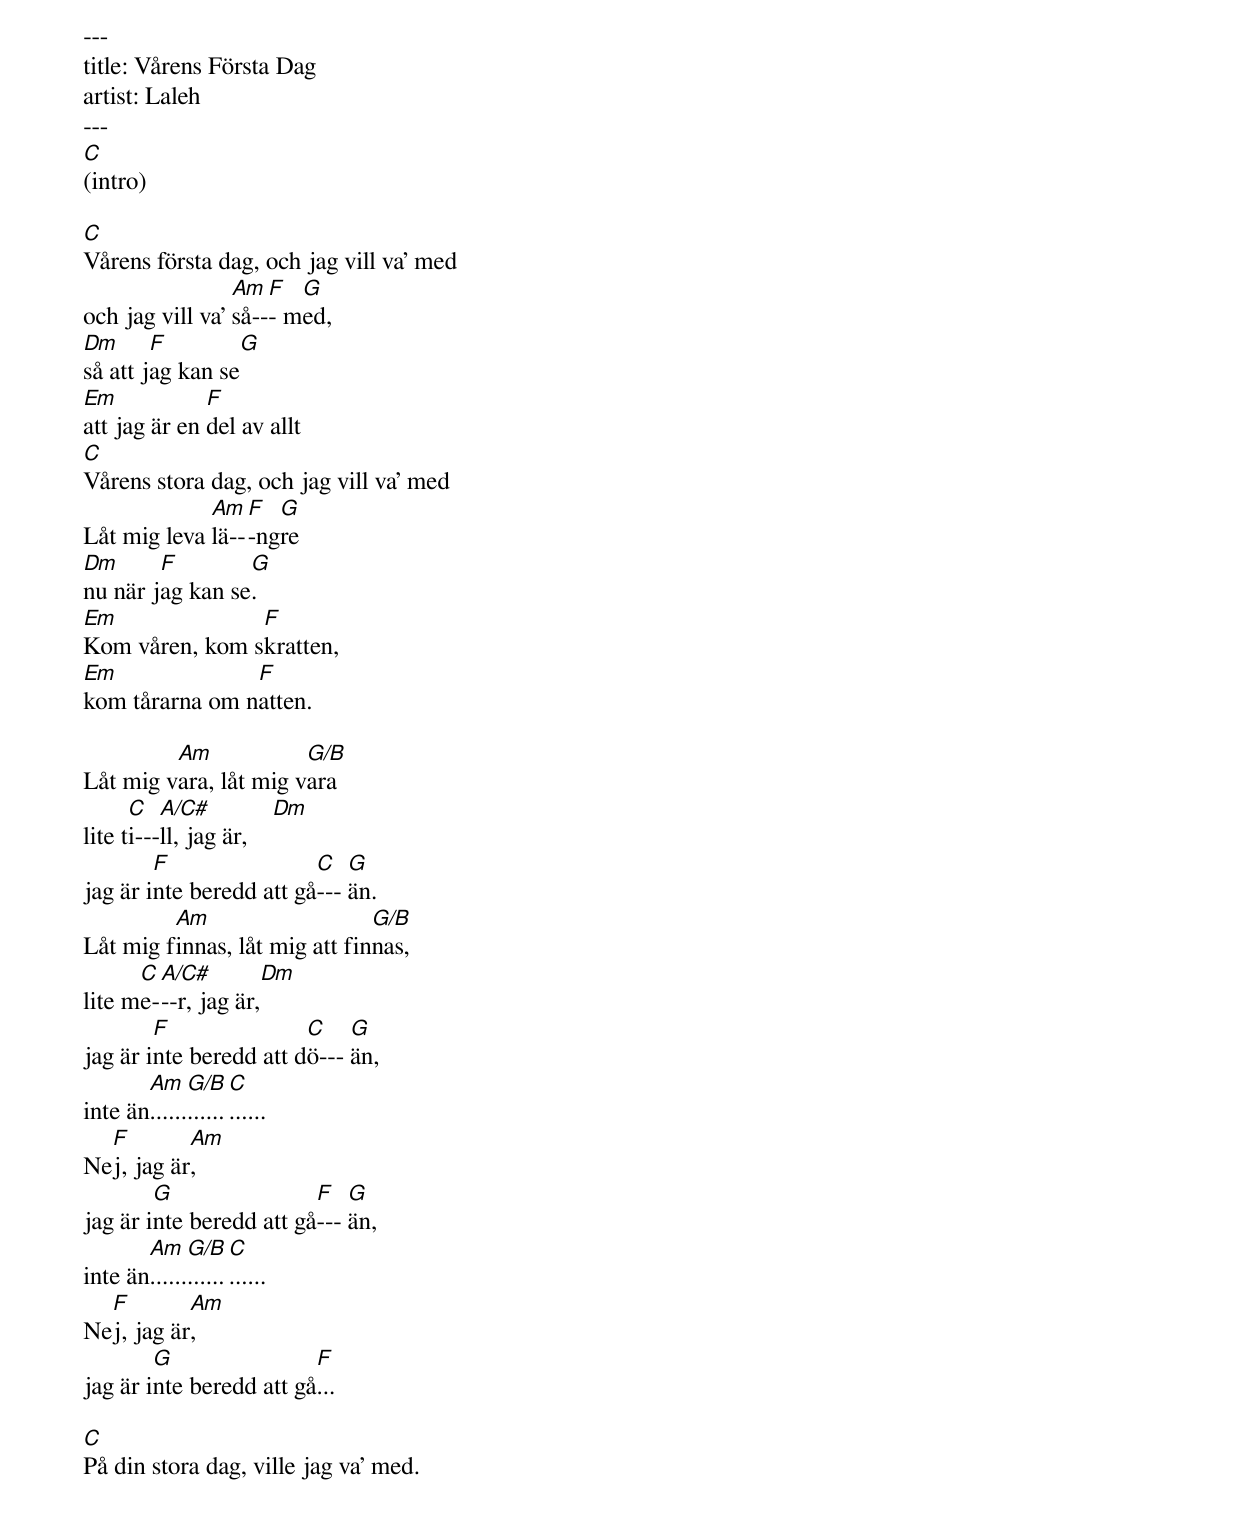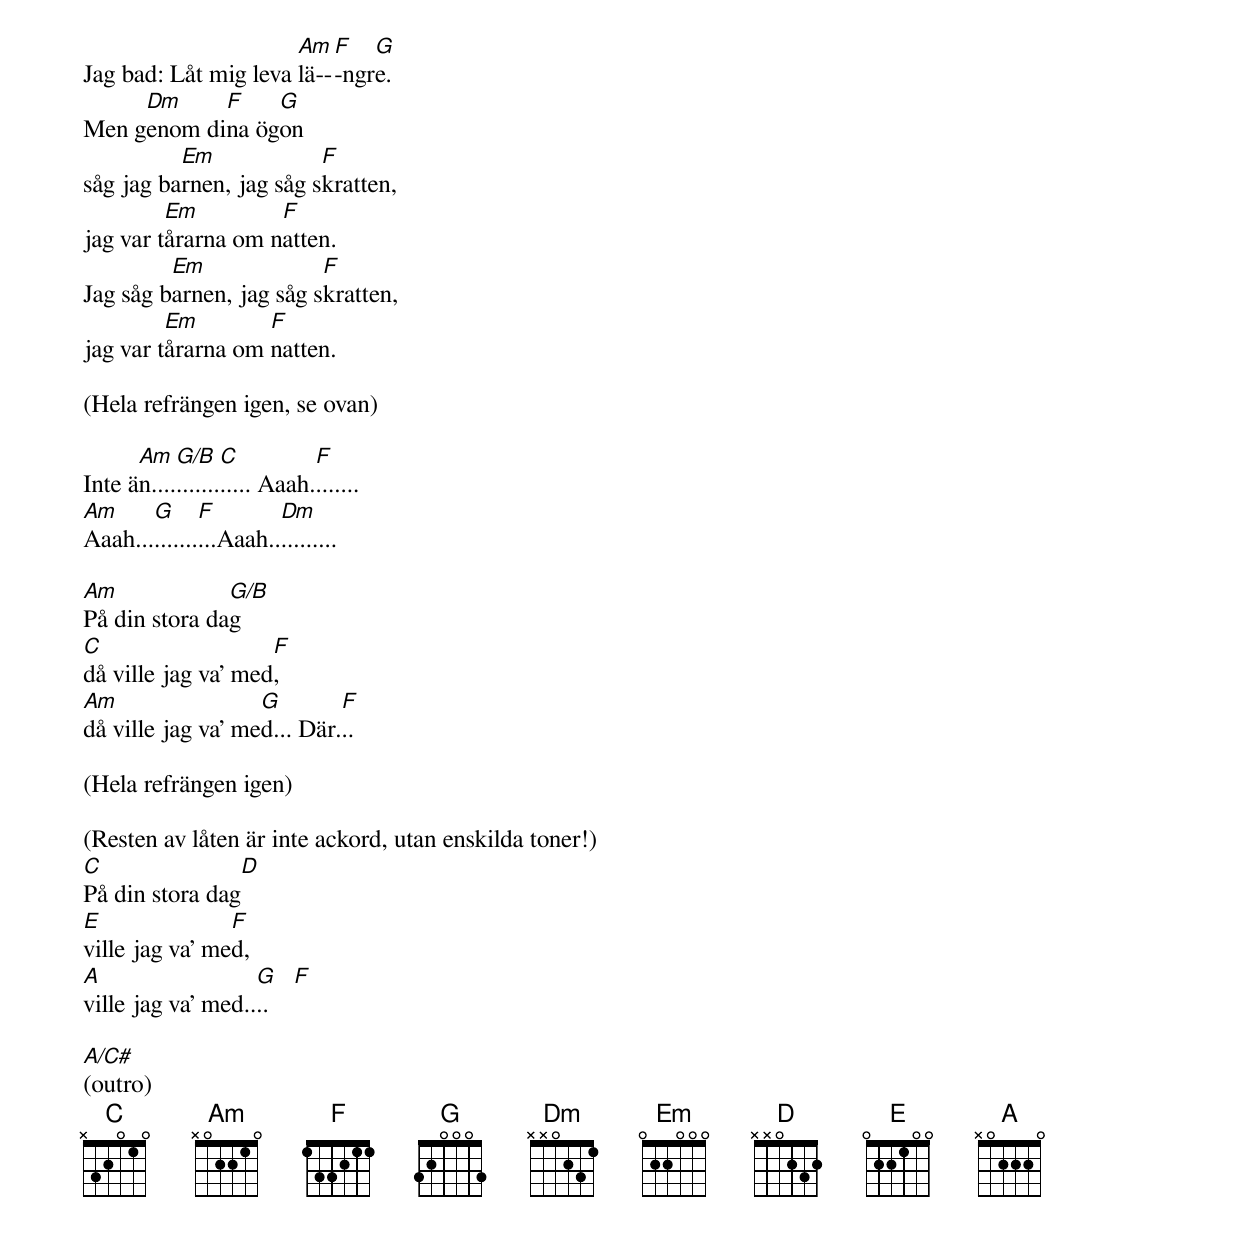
---
title: Vårens Första Dag
artist: Laleh
---
[C](intro)

[C]Vårens första dag, och jag vill va' med
och jag vill va' [Am]så--[F]- m[G]ed,
[Dm]så att j[F]ag kan se[G]
[Em]att jag är en [F]del av allt
[C]Vårens stora dag, och jag vill va' med
Låt mig leva [Am]lä--[F]-ng[G]re
[Dm]nu när j[F]ag kan se[G].
[Em]Kom våren, kom s[F]kratten,
[Em]kom tårarna om n[F]atten.

Låt mig v[Am]ara, låt mig v[G/B]ara
lite t[C]i---[A/C#]ll, jag är,  [Dm]
jag är i[F]nte beredd att gå[C]--- [G]än.
Låt mig f[Am]innas, låt mig att fin[G/B]nas,
lite m[C]e-[A/C#]--r, jag är,[Dm]
jag är i[F]nte beredd att d[C]ö--- [G]än,
inte än[Am]......[G/B]......[C]......
Ne[F]j, jag är[Am],
jag är i[G]nte beredd att gå[F]--- [G]än,
inte än[Am]......[G/B]......[C]......
Ne[F]j, jag är[Am],
jag är i[G]nte beredd att gå[F]...

[C]På din stora dag, ville jag va' med.
Jag bad: Låt mig leva [Am]lä--[F]-ngr[G]e.
Men g[Dm]enom di[F]na ög[G]on
såg jag ba[Em]rnen, jag såg s[F]kratten,
jag var t[Em]årarna om n[F]atten.
Jag såg b[Em]arnen, jag såg s[F]kratten,
jag var t[Em]årarna om [F]natten.

(Hela refrängen igen, se ovan)

Inte ä[Am]n....[G/B].......[C]..... Aaah.[F].......
[Am]Aaah...[G].......[F]...Aaah..[Dm].........

[Am]På din stora da[G/B]g
[C]då ville jag va' med[F],
[Am]då ville jag va' me[G]d... Där.[F]..

(Hela refrängen igen)

(Resten av låten är inte ackord, utan enskilda toner!)
[C]På din stora dag[D]
[E]ville jag va' me[F]d,
[A]ville jag va' med..[G]..  [F]

[A/C#](outro)
